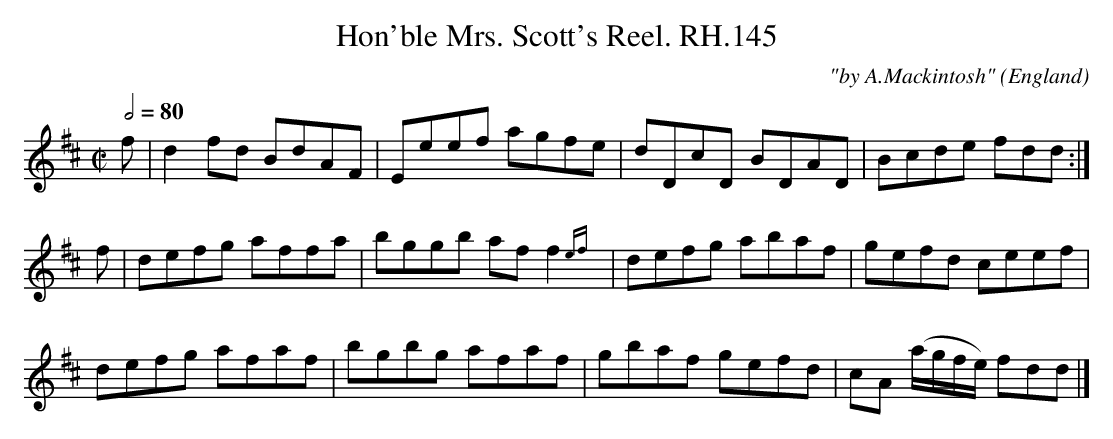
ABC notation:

X:1
T:Hon'ble Mrs. Scott's Reel. RH.145
C:"by A.Mackintosh"
L:1/8
M:C|
O:England
Q:1/2=80
K:D
f|d2fd BdAF|Eeef agfe|\
dDcD BDAD|Bcde fdd:|!
f|defg affa|bggb aff2{ef}|\
defg abaf|gefd ceef|!
defg afaf|bgbg afaf|\
gbaf gefd|cA (a/g/f/e/) fdd|]
